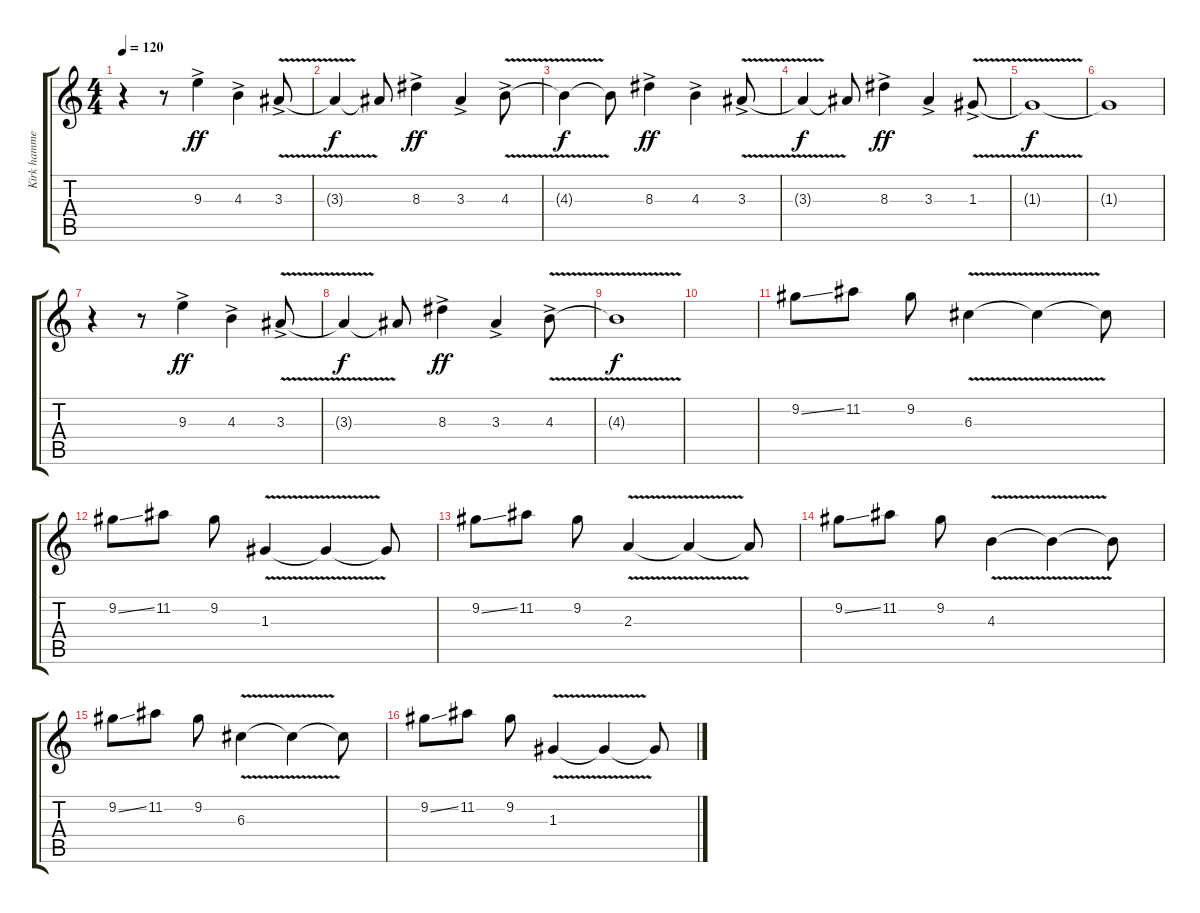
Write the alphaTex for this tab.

\track ("Kirk hammett" "Kirk hamme") {instrument electricguitarjazz}
\staff {score tabs}
\tuning (E4 B3 G3 D3 A2 E2) {hide}
\ts (4 4)
\tempo 120
\clef g2
\ks c
r.4{dy f} r.8 9.3{ac}.4{dy ff} 4.3{ac}.4 3.3{v ac}.8 |
3.3{t}.4{dy f} 3.3{t}.8 8.3{ac}.4{dy ff} 3.3{ac}.4 4.3{v ac}.8 |
4.3{t}.4{dy f} 4.3{t}.8 8.3{ac}.4{dy ff} 4.3{ac}.4 3.3{v ac}.8 |
3.3{t}.4{dy f} 3.3{t}.8 8.3{ac}.4{dy ff} 3.3{ac}.4 1.3{v ac}.8 |
1.3{t}.1{dy f} |
1.3{t}.1 |
r.4 r.8 9.3{ac}.4{dy ff} 4.3{ac}.4 3.3{v ac}.8 |
3.3{t}.4{dy f} 3.3{t}.8 8.3{ac}.4{dy ff} 3.3{ac}.4 4.3{v ac}.8 |
4.3{t}.1{dy f} |
|
9.2{ss}.8 11.2.8 9.2.8 6.3{v}.4 6.3{t}.4 6.3{t}.8 |
9.2{ss}.8 11.2.8 9.2.8 1.3{v}.4 1.3{t}.4 1.3{t}.8 |
9.2{ss}.8 11.2.8 9.2.8 2.3{v}.4 2.3{t}.4 2.3{t}.8 |
9.2{ss}.8 11.2.8 9.2.8 4.3{v}.4 4.3{t}.4 4.3{t}.8 |
9.2{ss}.8 11.2.8 9.2.8 6.3{v}.4 6.3{t}.4 6.3{t}.8 |
9.2{ss}.8 11.2.8 9.2.8 1.3{v}.4 1.3{t}.4 1.3{t}.8
